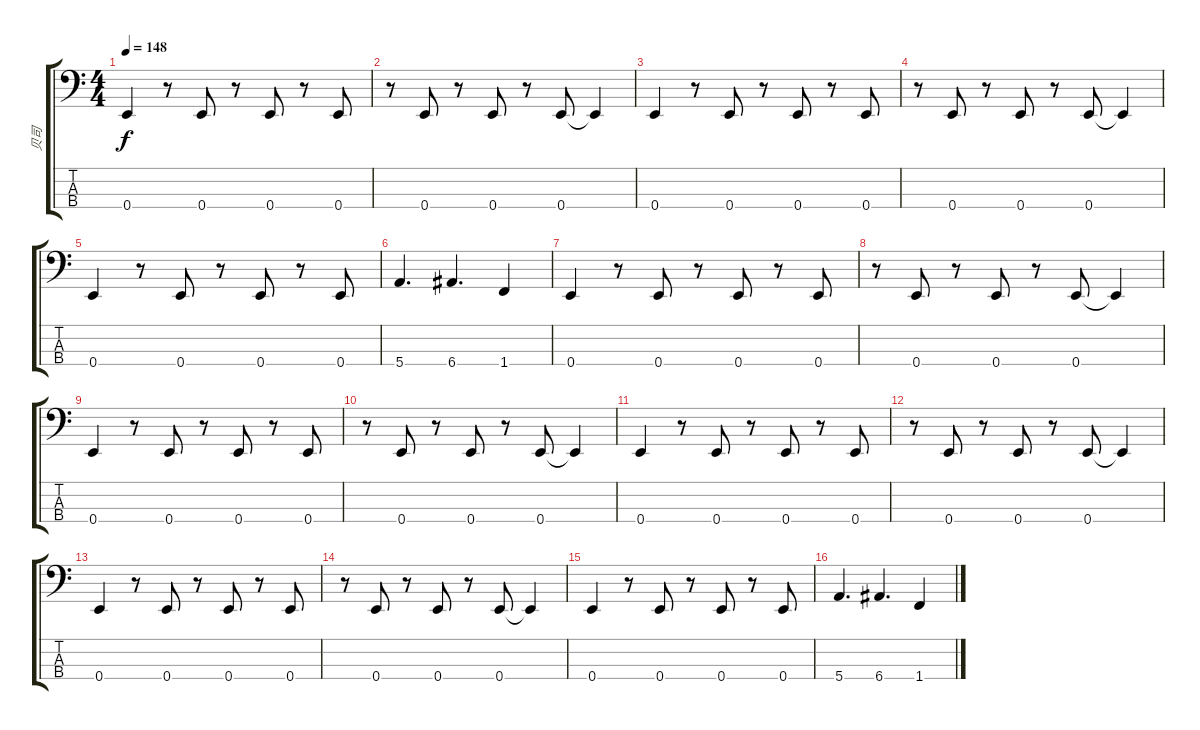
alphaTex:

\track ("贝司" "贝司") {instrument electricbassfinger}
\staff {score tabs}
\tuning (G2 D2 A1 E1) {hide}
\ts (4 4)
\tempo 148
\clef f4
\ks c
0.4.4{dy f} r.8 0.4.8 r.8 0.4.8 r.8 0.4.8 |
r.8 0.4.8 r.8 0.4.8 r.8 0.4.8 0.4{t}.4 |
0.4.4 r.8 0.4.8 r.8 0.4.8 r.8 0.4.8 |
r.8 0.4.8 r.8 0.4.8 r.8 0.4.8 0.4{t}.4 |
0.4.4 r.8 0.4.8 r.8 0.4.8 r.8 0.4.8 |
5.4.4{d} 6.4.4{d} 1.4.4 |
0.4.4 r.8 0.4.8 r.8 0.4.8 r.8 0.4.8 |
r.8 0.4.8 r.8 0.4.8 r.8 0.4.8 0.4{t}.4 |
0.4.4 r.8 0.4.8 r.8 0.4.8 r.8 0.4.8 |
r.8 0.4.8 r.8 0.4.8 r.8 0.4.8 0.4{t}.4 |
0.4.4 r.8 0.4.8 r.8 0.4.8 r.8 0.4.8 |
r.8 0.4.8 r.8 0.4.8 r.8 0.4.8 0.4{t}.4 |
0.4.4 r.8 0.4.8 r.8 0.4.8 r.8 0.4.8 |
r.8 0.4.8 r.8 0.4.8 r.8 0.4.8 0.4{t}.4 |
0.4.4 r.8 0.4.8 r.8 0.4.8 r.8 0.4.8 |
5.4.4{d} 6.4.4{d} 1.4.4
